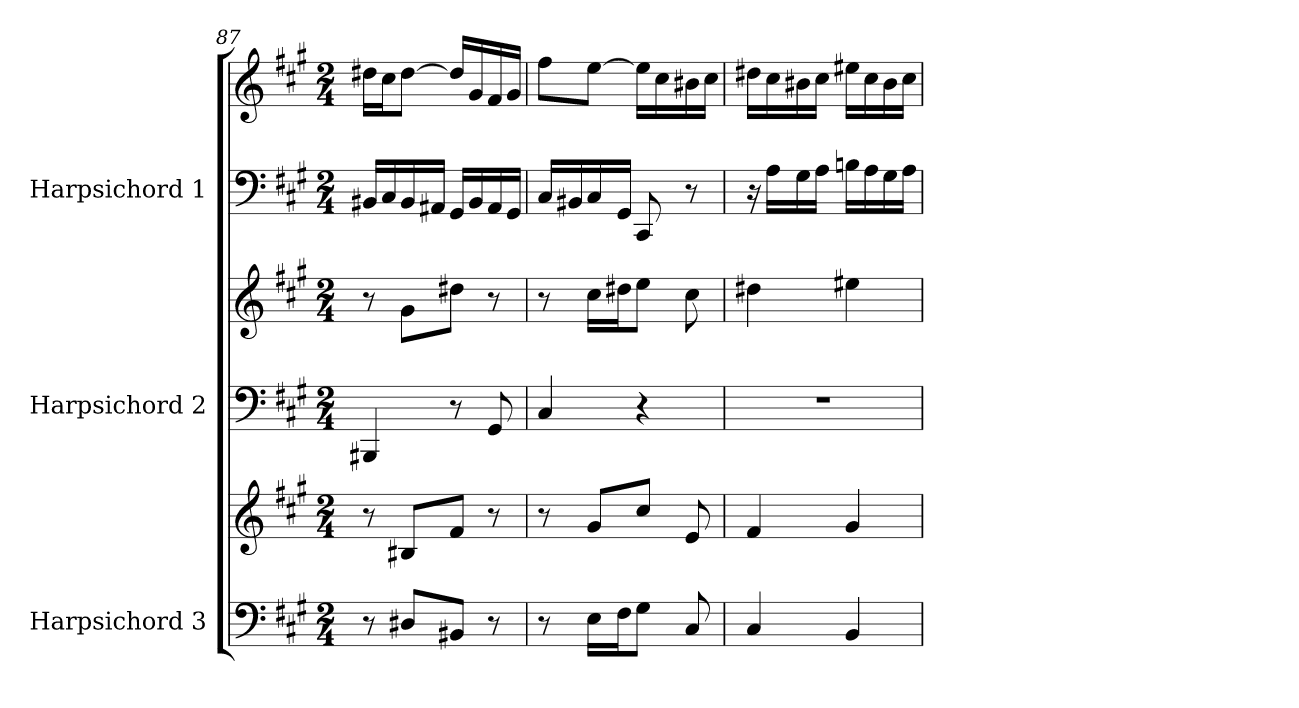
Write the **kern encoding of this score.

**kern	**kern	**kern	**kern	**kern	**kern
*part3	*part3	*part2	*part2	*part1	*part1
*staff6	*staff5	*staff4	*staff3	*staff2	*staff1
*I"Harpsichord 3	*	*I"Harpsichord 2	*	*I"Harpsichord 1	*
*I'Hp	*	*I'Hp	*	*I'Hp	*
!!LO:PB:g=z
*clefF4	*clefG2	*clefF4	*clefG2	*clefF4	*clefG2
*k[f#c#g#]	*k[f#c#g#]	*k[f#c#g#]	*k[f#c#g#]	*k[f#c#g#]	*k[f#c#g#]
*M2/4	*M2/4	*M2/4	*M2/4	*M2/4	*M2/4
=87	=87	=87	=87	=87	=87
8r	8r	4BBB#X/	8r	16BB#X/LL	16dd#X\LL
.	.	.	.	16C#/	16cc#\J
8D#X/L	8B#X/L	.	8g#\L	16BB#/	[8dd#\J
.	.	.	.	16AA#X/JJ	.
8BB#X/J	8f#/J	8r	8dd#X\J	16GG#/LL	16dd#/LL]
.	.	.	.	16BB#/	16g#/
8r	8r	8GG#/	8r	16AA#/	16f#/
.	.	.	.	16GG#/JJ	16g#/JJ
=88	=88	=88	=88	=88	=88
8r	8r	4C#/	8r	16C#/LL	8ff#\L
.	.	.	.	16BB#X/	.
16E\LL	8g#/L	.	16cc#\LL	16C#/	[8ee\J
16F#\J	.	.	16dd#X\J	16GG#/JJ	.
8G#\J	8cc#/J	4r	8ee\J	8CC#/	16ee\LL]
.	.	.	.	.	16cc#\
8C#/	8e/	.	8cc#\	8r	16b#X\
.	.	.	.	.	16cc#\JJ
=89	=89	=89	=89	=89	=89
4C#/	4f#/	2r	4dd#X\	16r	16dd#X\LL
.	.	.	.	16A\LL	16cc#\
.	.	.	.	16G#\	16b#X\
.	.	.	.	16A\JJ	16cc#\JJ
4BB/	4g#/	.	4ee#X\	16Bn\LL	16ee#X\LL
.	.	.	.	16A\	16cc#\
.	.	.	.	16G#\	16b#\
.	.	.	.	16A\JJ	16cc#\JJ
=	=	=	=	=	=
*-	*-	*-	*-	*-	*-
